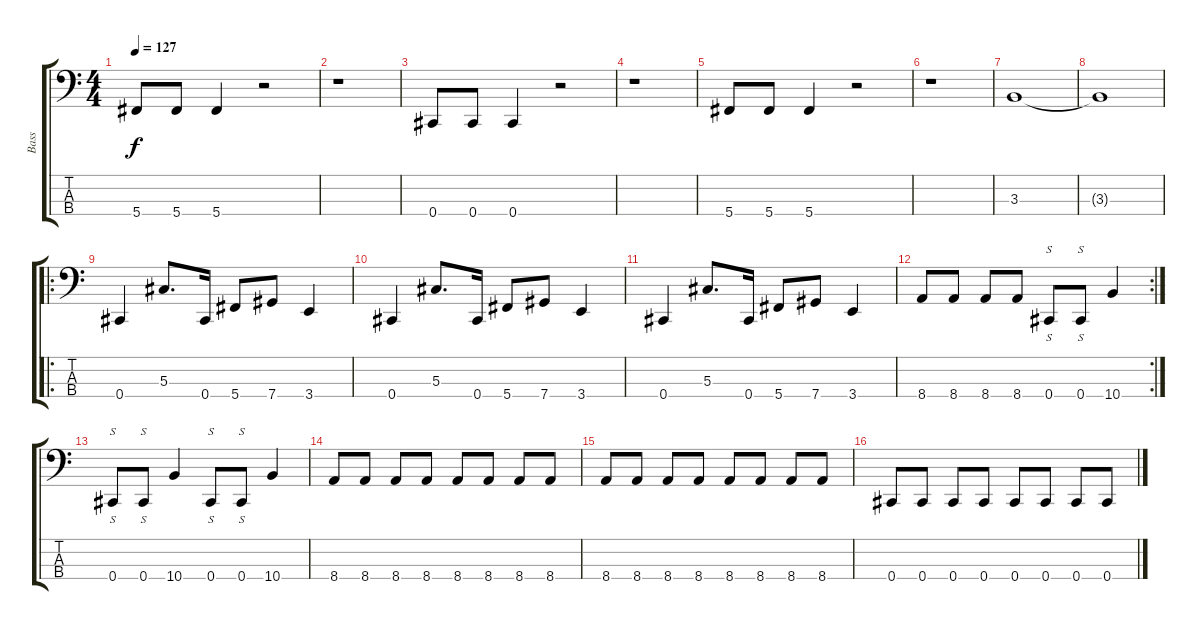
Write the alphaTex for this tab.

\track ("Bass" "Bass") {instrument electricbassfinger}
\staff {score tabs}
\tuning (Gb2 Db2 Ab1 Db1) {hide}
\ts (4 4)
\tempo 127
\clef f4
\ks c
5.4.8{dy f} 5.4.8 5.4.4 r.2 |
r.1 |
0.4.8 0.4.8 0.4.4 r.2 |
r.1 |
5.4.8 5.4.8 5.4.4 r.2 |
r.1 |
3.3.1 |
3.3{t}.1 |
\ro
0.4.4 5.3.8{d} 0.4.16 5.4.8 7.4.8 3.4.4 |
0.4.4 5.3.8{d} 0.4.16 5.4.8 7.4.8 3.4.4 |
0.4.4 5.3.8{d} 0.4.16 5.4.8 7.4.8 3.4.4 |
\rc 2
8.4.8 8.4.8 8.4.8 8.4.8 0.4.8{s} 0.4.8{s} 10.4.4 |
0.4.8{s} 0.4.8{s} 10.4.4 0.4.8{s} 0.4.8{s} 10.4.4 |
8.4.8 8.4.8 8.4.8 8.4.8 8.4.8 8.4.8 8.4.8 8.4.8 |
8.4.8 8.4.8 8.4.8 8.4.8 8.4.8 8.4.8 8.4.8 8.4.8 |
0.4.8 0.4.8 0.4.8 0.4.8 0.4.8 0.4.8 0.4.8 0.4.8
